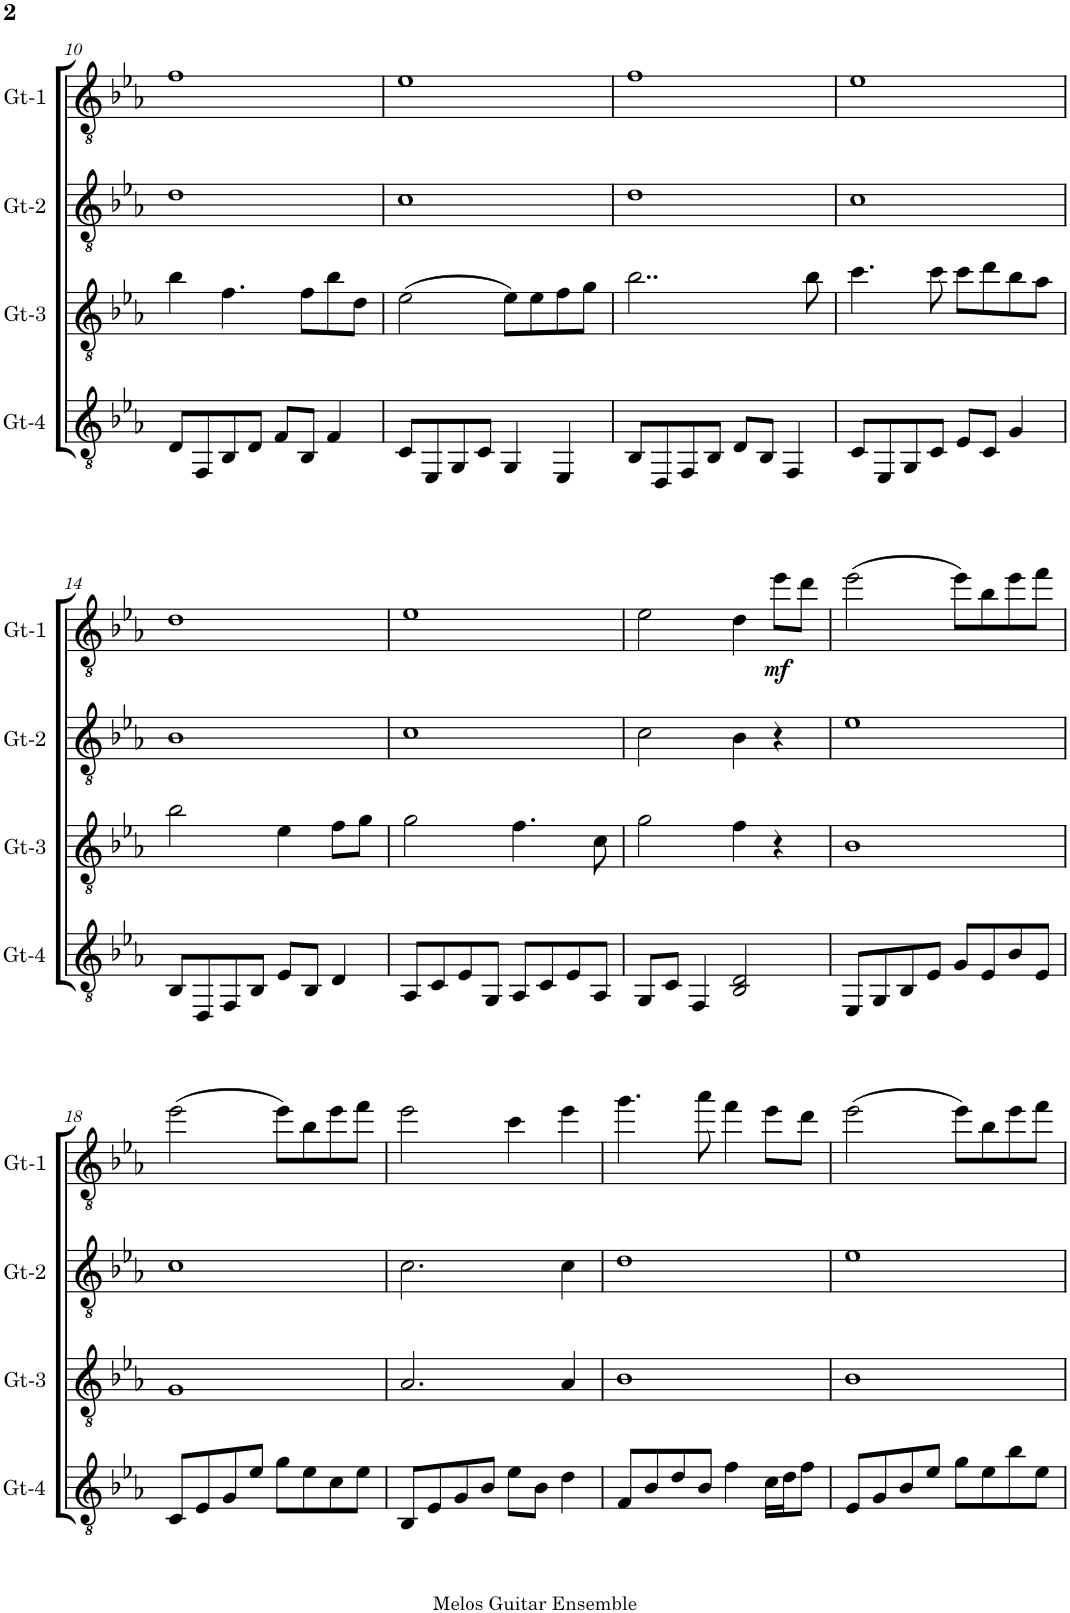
**kern	**kern	**kern	**kern	**dynam
*part4	*part3	*part2	*part1	*part1
*staff4	*staff3	*staff2	*staff1	*staff1
*I"Gt-4	*I"Gt-3	*I"Gt-2	*I"Gt-1	*
*I'Gt-4	*I'Gt-3	*I'Gt-2	*I'Gt-1	*
!!LO:PB:g=z
*clefGv2	*clefGv2	*clefGv2	*clefGv2	*
*k[b-e-a-]	*k[b-e-a-]	*k[b-e-a-]	*k[b-e-a-]	*
*M4/4	*M4/4	*M4/4	*M4/4	*
=10	=10	=10	=10	=10
8D/L	4b-\	1d	1f	.
8FF/	.	.	.	.
8BB-/	4.f\	.	.	.
8D/J	.	.	.	.
8F/L	.	.	.	.
8BB-/J	8f\L	.	.	.
4F/	8b-\	.	.	.
.	8d\J	.	.	.
=11	=11	=11	=11	=11
8C/L	(2e-\	1c	1e-	.
8EE-/	.	.	.	.
8GG/	.	.	.	.
8C/J	.	.	.	.
4GG/	8e-\L)	.	.	.
.	8e-\	.	.	.
4EE-/	8f\	.	.	.
.	8g\J	.	.	.
=12	=12	=12	=12	=12
8BB-/L	2..b-\	1d	1f	.
8DD/	.	.	.	.
8FF/	.	.	.	.
8BB-/J	.	.	.	.
8D/L	.	.	.	.
8BB-/J	.	.	.	.
4FF/	.	.	.	.
.	8b-\	.	.	.
=13	=13	=13	=13	=13
8C/L	4.cc\	1c	1e-	.
8EE-/	.	.	.	.
8GG/	.	.	.	.
8C/J	8cc\	.	.	.
8E-/L	8cc\L	.	.	.
8C/J	8dd\	.	.	.
4G/	8b-\	.	.	.
.	8a-\J	.	.	.
!!LO:LB:g=z
=14	=14	=14	=14	=14
8BB-/L	2b-\	1B-	1d	.
8DD/	.	.	.	.
8FF/	.	.	.	.
8BB-/J	.	.	.	.
8E-/L	4e-\	.	.	.
8BB-/J	.	.	.	.
4D/	8f\L	.	.	.
.	8g\J	.	.	.
=15	=15	=15	=15	=15
8AA-/L	2g\	1c	1e-	.
8C/	.	.	.	.
8E-/	.	.	.	.
8GG/J	.	.	.	.
8AA-/L	4.f\	.	.	.
8C/	.	.	.	.
8E-/	.	.	.	.
8AA-/J	8c\	.	.	.
=16	=16	=16	=16	=16
8GG/L	2g\	2c\	2e-\	.
8C/J	.	.	.	.
4FF/	.	.	.	.
2BB-/ 2D/	4f\	4B-\	4d\	.
!	!	!	!	!LO:DY:b
.	4r	4r	8ee-\L	mf
.	.	.	8dd\J	.
=17	=17	=17	=17	=17
8EE-/L	1B-	1e-	(2ee-\	.
8GG/	.	.	.	.
8BB-/	.	.	.	.
8E-/J	.	.	.	.
8G/L	.	.	8ee-\L)	.
8E-/	.	.	8b-\	.
8B-/	.	.	8ee-\	.
8E-/J	.	.	8ff\J	.
!!LO:LB:g=z
=18	=18	=18	=18	=18
8C/L	1G	1c	(2ee-\	.
8E-/	.	.	.	.
8G/	.	.	.	.
8e-/J	.	.	.	.
8g\L	.	.	8ee-\L)	.
8e-\	.	.	8b-\	.
8c\	.	.	8ee-\	.
8e-\J	.	.	8ff\J	.
=19	=19	=19	=19	=19
8BB-/L	2.A-/	2.c\	2ee-\	.
8E-/	.	.	.	.
8G/	.	.	.	.
8B-/J	.	.	.	.
8e-\L	.	.	4cc\	.
8B-\J	.	.	.	.
4d\	4A-/	4c\	4ee-\	.
=20	=20	=20	=20	=20
8F/L	1B-	1d	4.gg\	.
8B-/	.	.	.	.
8d/	.	.	.	.
8B-/J	.	.	8aa-\	.
4f\	.	.	4ff\	.
16c\LL	.	.	8ee-\L	.
16d\J	.	.	.	.
8f\J	.	.	8dd\J	.
=21	=21	=21	=21	=21
8E-/L	1B-	1e-	(2ee-\	.
8G/	.	.	.	.
8B-/	.	.	.	.
8e-/J	.	.	.	.
8g\L	.	.	8ee-\L)	.
8e-\	.	.	8b-\	.
8b-\	.	.	8ee-\	.
8e-\J	.	.	8ff\J	.
=	=	=	=	=
*-	*-	*-	*-	*-
